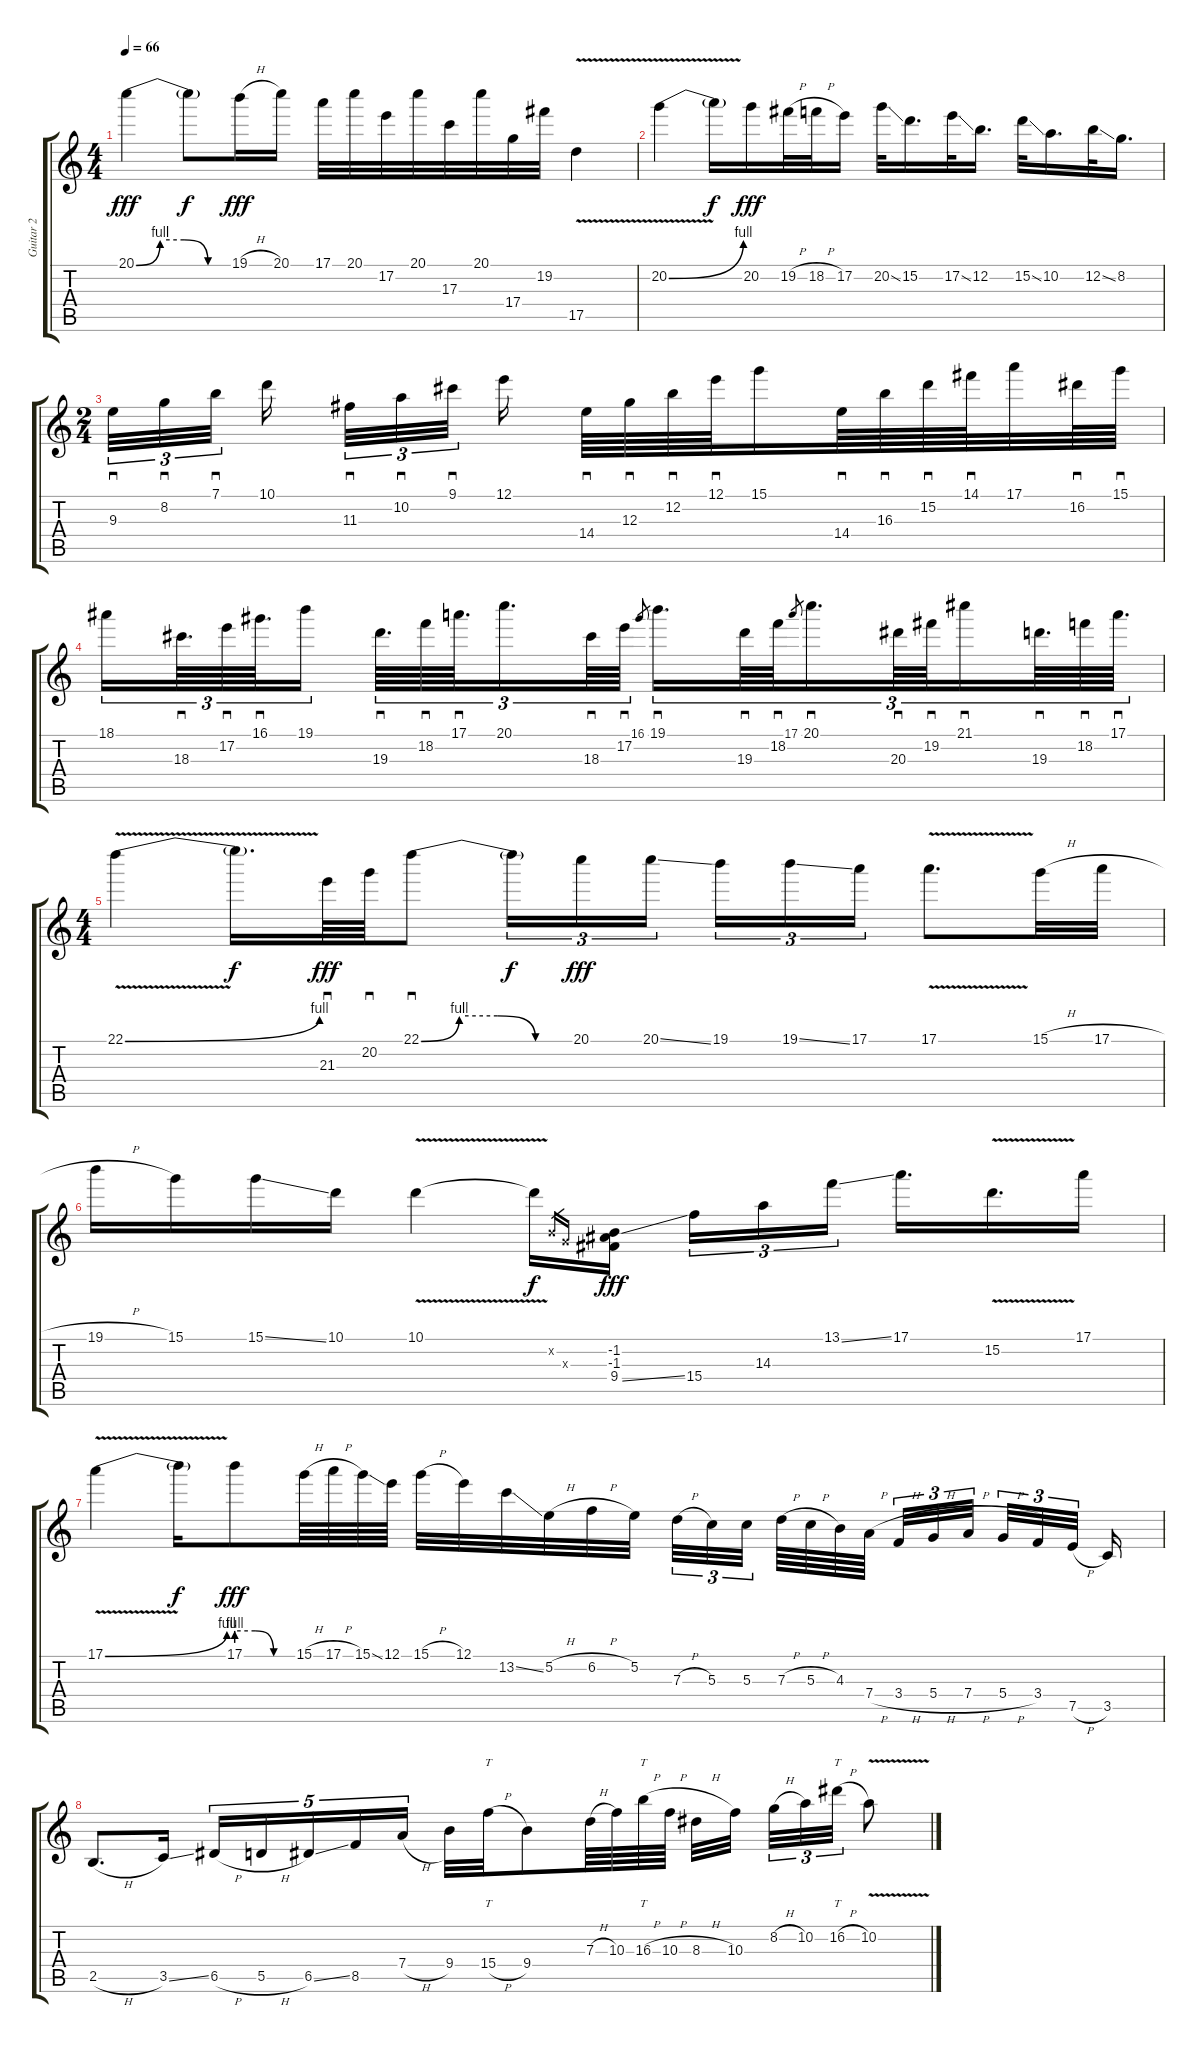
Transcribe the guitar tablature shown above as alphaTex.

\track ("Guitar 2" "Guitar 2") {instrument distortionguitar}
\staff {score tabs}
\tuning (E4 B3 G3 D3 A2 E2) {hide}
\ts (4 4)
\tempo 66
\clef g2
\ks c
20.1{be (custom 0 0 15 4 30 4 45 0 60 0)}.4{dy fff} 20.1{t}.8{dy f} 19.1{h}.16{dy fff} 20.1.16 17.1.32 20.1.32 17.2.32 20.1.32 17.3.32 20.1.32 17.4.32 19.2.32 17.5{v}.4 |
20.2{be (bend 0 0 60 4) v}.4 20.2{t}.16{dy f} 20.2.16{dy fff} 19.2{h}.32 18.2{h}.32 17.2.16 20.2{ss}.32 15.2.16{d} 17.2{ss}.32 12.2.16{d} 15.2{ss}.32 10.2.16{d} 12.2{ss}.32 8.2.16{d} |
\ts (2 4)
9.3.32{sd tu (3 2)} 8.2.32{sd tu (3 2)} 7.1.32{sd tu (3 2)} 10.1.16 11.3.32{sd tu (3 2)} 10.2.32{sd tu (3 2)} 9.1.32{sd tu (3 2)} 12.1.16 14.4.64{sd} 12.3.64{sd} 12.2.64{sd} 12.1.64{sd} 15.1.16 14.4.64{sd} 16.3.64{sd} 15.2.64{sd} 14.1.64{sd} 17.1.32 16.2.64{sd} 15.1.64{sd} |
18.1.16{tu (3 2)} 18.3.64{d sd tu (3 2)} 17.2.64{sd tu (3 2)} 16.1.64{d sd tu (3 2)} 19.1.16{tu (3 2)} 19.3.64{d sd tu (3 2)} 18.2.64{sd tu (3 2)} 17.1.64{d sd tu (3 2)} 20.1.16{d tu (3 2)} 18.3.64{sd tu (3 2)} 17.2.64{sd tu (3 2)} 16.1.8{gr} 19.1.16{d sd tu (3 2)} 19.3.64{sd tu (3 2)} 18.2.64{sd tu (3 2)} 17.1.8{gr} 20.1.16{d sd tu (3 2)} 20.3.64{sd tu (3 2)} 19.2.64{sd tu (3 2)} 21.1.16{sd tu (3 2)} 19.3.64{d sd tu (3 2)} 18.2.64{sd tu (3 2)} 17.1.64{d sd tu (3 2)} |
\ts (4 4)
22.1{be (bend 0 0 60 4) v}.4 22.1{t}.16{d dy f} 21.3.64{sd dy fff} 20.2.64{sd} 22.1{be (custom 0 0 15 4 30 4 45 0 60 0)}.8{sd} 22.1{t}.16{tu (3 2) dy f} 20.1.16{tu (3 2) dy fff} 20.1{ss}.16{tu (3 2)} 19.1.16{tu (3 2)} 19.1{ss}.16{tu (3 2)} 17.1.16{tu (3 2)} 17.1{v}.8{d} 15.1{h}.32 17.1{h}.32 |
19.1{h}.16 15.1.16 15.1{ss}.16 10.1.16 10.1{v}.4 10.1{t}.16{dy f} 0.2{x}.16{gr} 0.3{x}.16{gr} (-1.2 -1.3 9.4{ss}).16{dy fff} 15.4.16{tu (3 2)} 14.3.16{tu (3 2)} 13.1{ss}.16{tu (3 2)} 17.1.16{d} 15.2{v}.16{d} 17.1.16 |
17.1{be (bend 0 0 60 4) v}.4 17.1{t}.16{dy f} 17.1{be (custom 0 4 20 4 40 0 60 0)}.8{dy fff} 15.1{h}.64 17.1{h}.64 15.1{ss}.64 12.1.64 15.1{h}.32 12.1.32 13.2{ss}.32 5.2{h}.32 6.2{h}.32 5.2.32 7.3{h}.32{tu (3 2)} 5.3.32{tu (3 2)} 5.3.32{tu (3 2)} 7.3{h}.64 5.3{h}.64 4.3.64 7.4{h}.64 3.4{h}.32{tu (3 2)} 5.4{h}.32{tu (3 2)} 7.4{h}.32{tu (3 2)} 5.4{h}.32{tu (3 2)} 3.4.32{tu (3 2)} 7.5{h}.32{tu (3 2)} 3.5.16 |
2.5{h}.8{d} 3.5{ss}.16 6.5{h}.16{tu (5 4)} 5.5{h}.16{tu (5 4)} 6.5{ss}.16{tu (5 4)} 8.5.16{tu (5 4)} 7.4{h}.16{tu (5 4)} 9.4.32 15.4{h}.32{tt} 9.4.8 7.3{h}.64 10.3.64 16.3{h}.64{tt} 10.3{h}.64 8.3{h}.32 10.3.32 8.2{h}.32{tu (3 2)} 10.2.32{tu (3 2)} 16.2{h}.32{tt tu (3 2)} 10.2{v}.8
